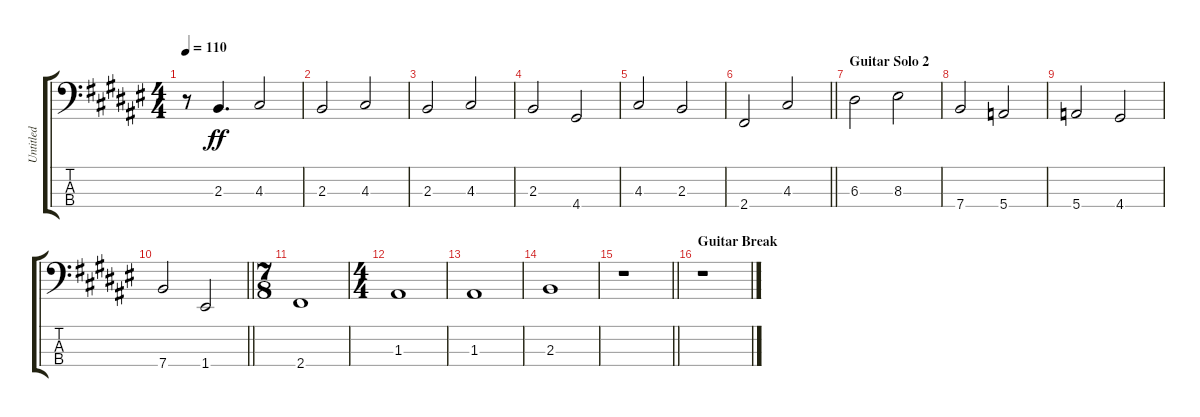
\track ("Untitled" "Untitled") {instrument electricbassfinger}
\staff {score tabs}
\tuning (G2 D2 A1 E1) {hide}
\ts (4 4)
\tempo 110
\clef f4
\ks f#
r.8{dy f} 2.3.4{d dy ff} 4.3.2 |
\ks d#minor
2.3.2 4.3.2 |
2.3.2 4.3.2 |
\ks f#
2.3.2 4.4.2 |
\ks d#minor
4.3.2 2.3.2 |
\barLineRight lightlight
\ks f#
2.4.2 4.3.2 |
\section ("" "Guitar Solo 2")
\ks d#minor
6.3.2 8.3.2 |
\ks f#
7.4.2 5.4.2 |
5.4.2 4.4.2 |
\barLineRight lightlight
7.4.2 1.4.2 |
\ts (7 8)
2.4.1 |
\ts (4 4)
\ks d#minor
1.3.1 |
1.3.1 |
\ks f#
2.3.1 |
\barLineRight lightlight
\ks d#minor
r.1 |
\section ("" "Guitar Break")
r.1
